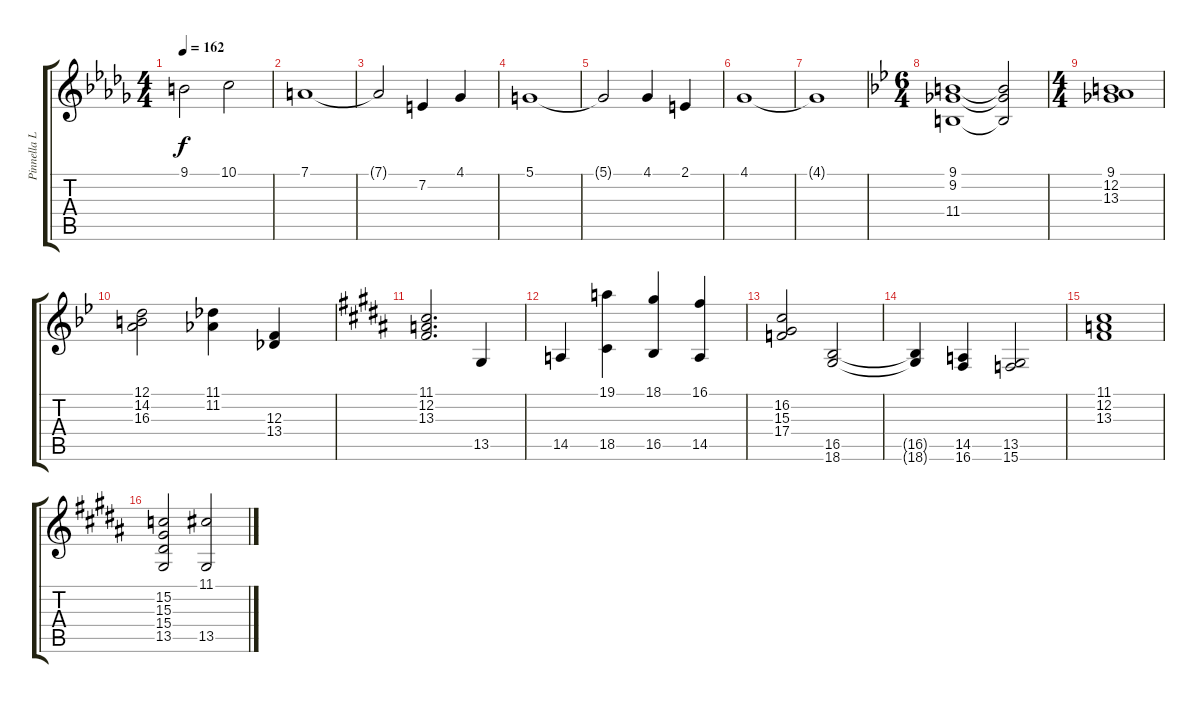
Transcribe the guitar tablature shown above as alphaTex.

\track ("Pinnella Lead" "Pinnella L") {instrument stringensemble1}
\staff {score tabs}
\tuning (D4 A3 F3 C3 G2 D2) {hide}
\ts (4 4)
\tempo 162
\clef g2
\ks bbminor
9.1{t}.2{dy f} 10.1.2 |
7.1.1 |
7.1{t}.2 7.2.4 4.1.4 |
5.1.1 |
5.1{t}.2 4.1.4 2.1.4 |
4.1.1 |
4.1{t}.1 |
\ts (6 4)
\ks gminor
(9.1 9.2 11.4).1 (9.1{t} 9.2{t} 11.4{t}).2 |
\ts (4 4)
(9.1 12.2 13.3).1 |
(12.1 14.2 16.3).2 (11.1 11.2).4 (12.3 13.4).4 |
\ks g#minor
(11.1 12.2 13.3).2{d} 13.5.4 |
14.5.4 (19.1 18.5).4 (18.1 16.5).4 (16.1 14.5).4 |
(16.2 15.3 17.4).2 (16.5 18.6).2 |
(16.5{t} 18.6{t}).4 (14.5 16.6).4 (13.5 15.6).2 |
(11.1 12.2 13.3).1 |
(15.2 15.3 15.4 13.5).2 (11.1 13.5).2
